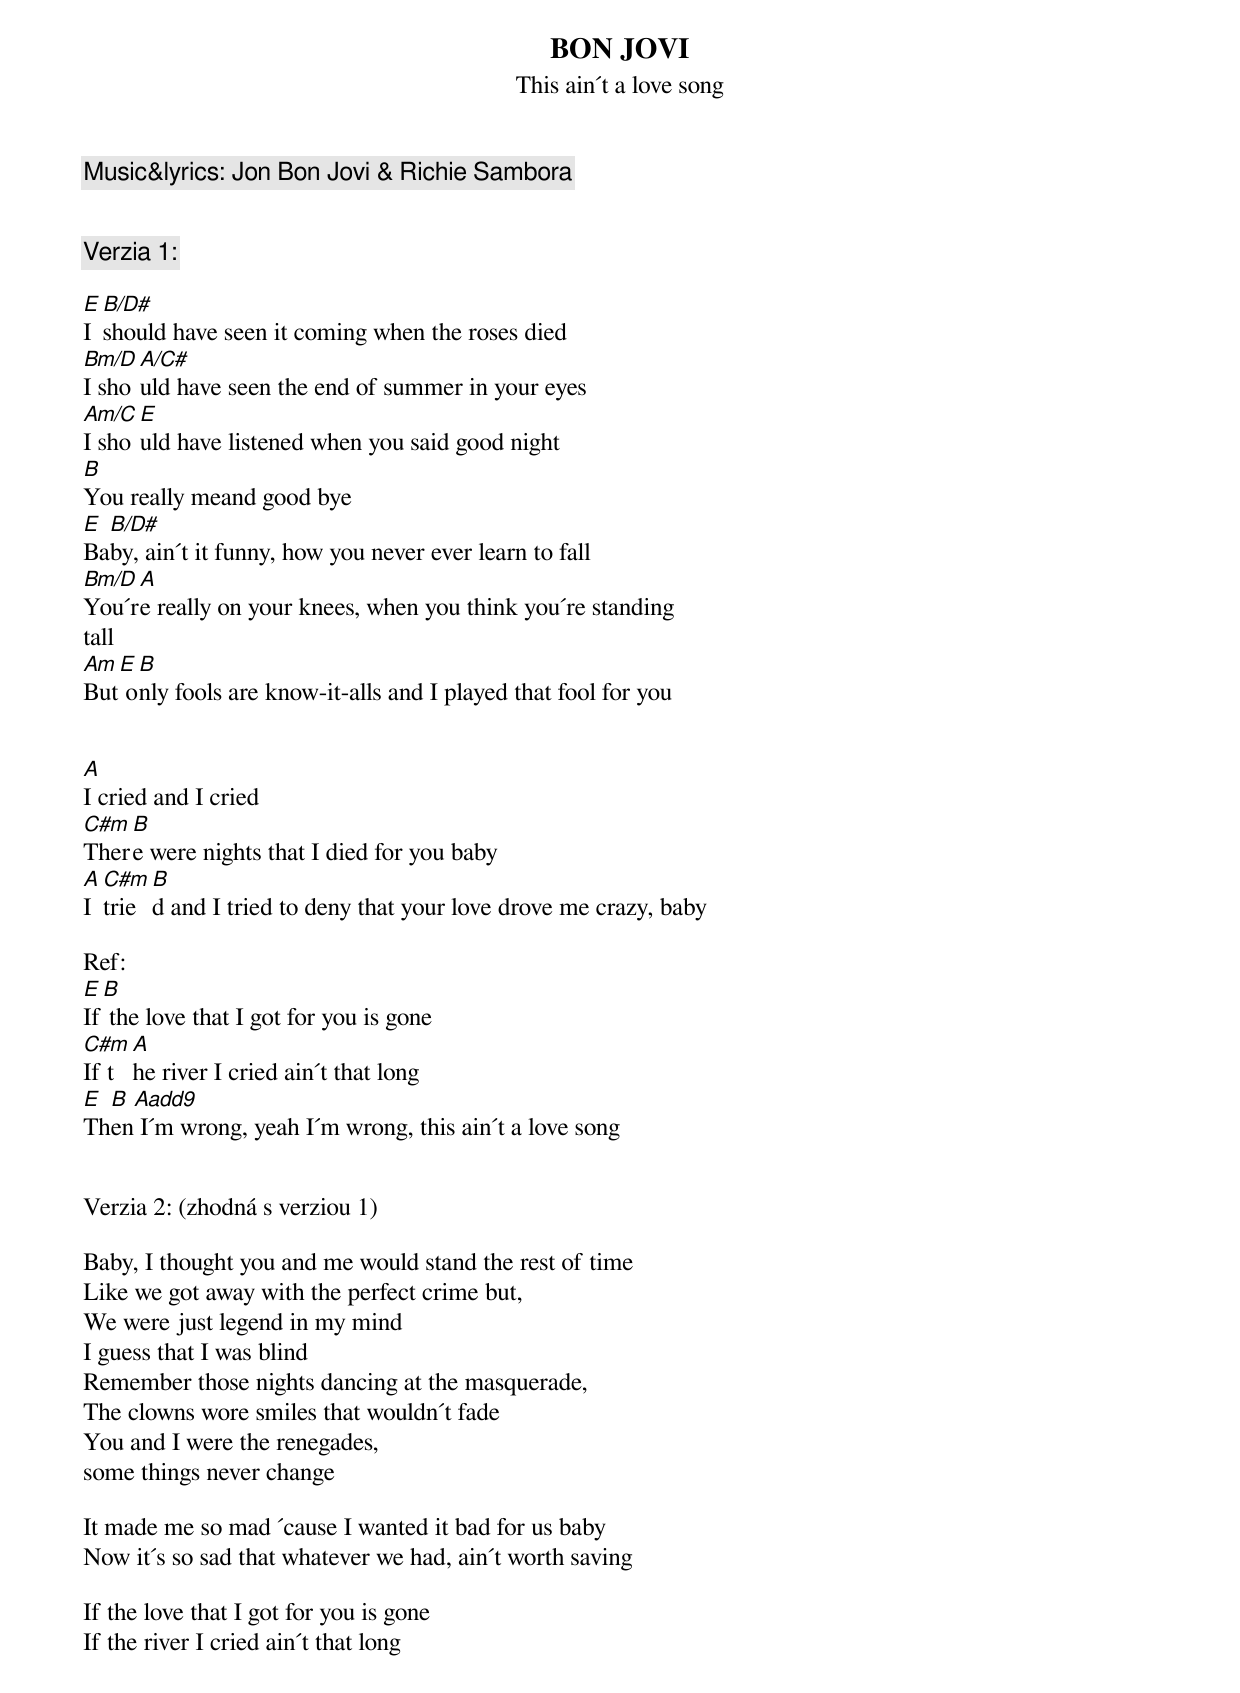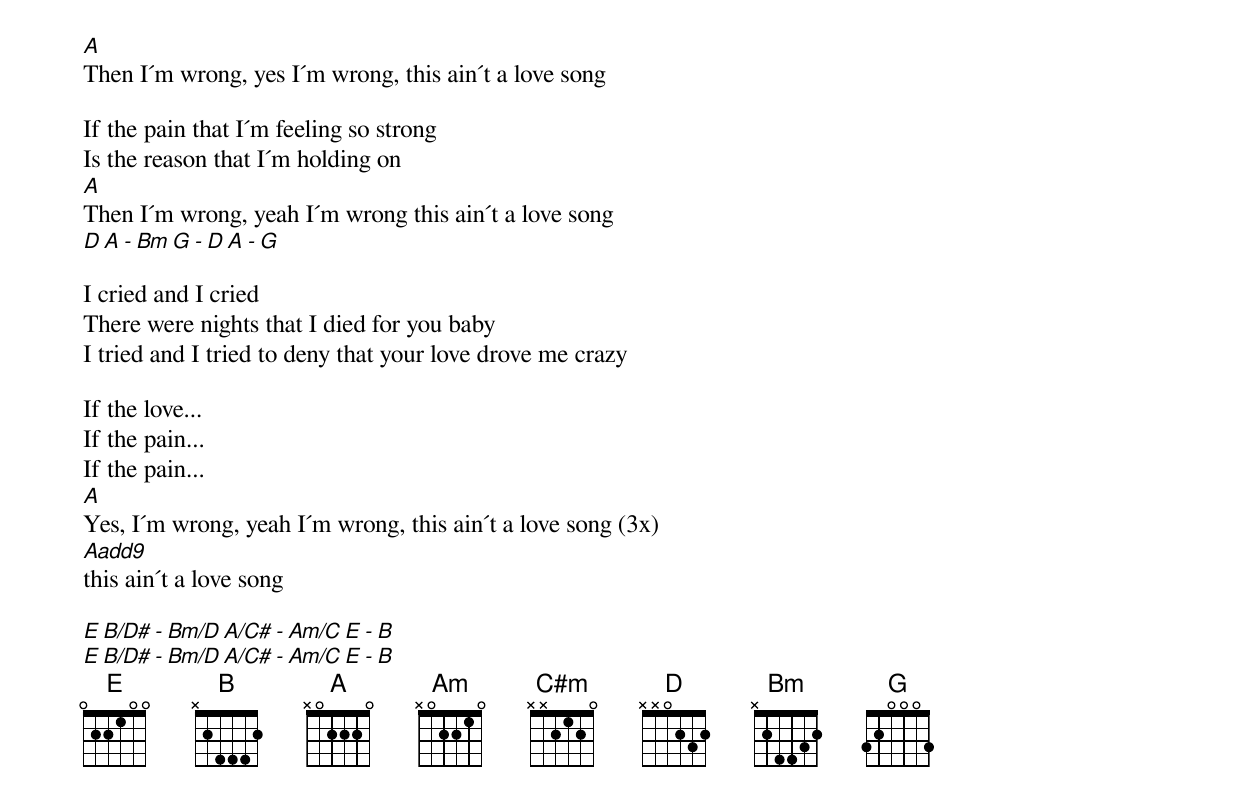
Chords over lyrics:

BON JOVI
This ain´t a love song

Music&lyrics: Jon Bon Jovi & Richie Sambora


Verzia 1:

E B/D#
I should have seen it coming when the roses died
Bm/D A/C#
I should have seen the end of summer in your eyes
Am/C E
I should have listened when you said good night
B
You really meand good bye
E B/D#
Baby, ain´t it funny, how you never ever learn to fall
Bm/D A
You´re really on your knees, when you think you´re standing
tall
Am E B
But only fools are know-it-alls and I played that fool for you


A
I cried and I cried
C#m B
There were nights that I died for you baby
A C#m B
I tried and I tried to deny that your love drove me crazy, baby

Ref:
E B
If the love that I got for you is gone
C#m A
If the river I cried ain´t that long
E B Aadd9
Then I´m wrong, yeah I´m wrong, this ain´t a love song


Verzia 2: (zhodná s verziou 1)

Baby, I thought you and me would stand the rest of time
Like we got away with the perfect crime but,
We were just legend in my mind
I guess that I was blind
Remember those nights dancing at the masquerade,
The clowns wore smiles that wouldn´t fade
You and I were the renegades,
some things never change

It made me so mad ´cause I wanted it bad for us baby
Now it´s so sad that whatever we had, ain´t worth saving

If the love that I got for you is gone
If the river I cried ain´t that long
A
Then I´m wrong, yes I´m wrong, this ain´t a love song

If the pain that I´m feeling so strong
Is the reason that I´m holding on
A
Then I´m wrong, yeah I´m wrong this ain´t a love song
D A - Bm G - D A - G

I cried and I cried
There were nights that I died for you baby
I tried and I tried to deny that your love drove me crazy

If the love...
If the pain...
If the pain...
A
Yes, I´m wrong, yeah I´m wrong, this ain´t a love song (3x)
Aadd9
this ain´t a love song

E B/D# - Bm/D A/C# - Am/C E - B
E B/D# - Bm/D A/C# - Am/C E - B
